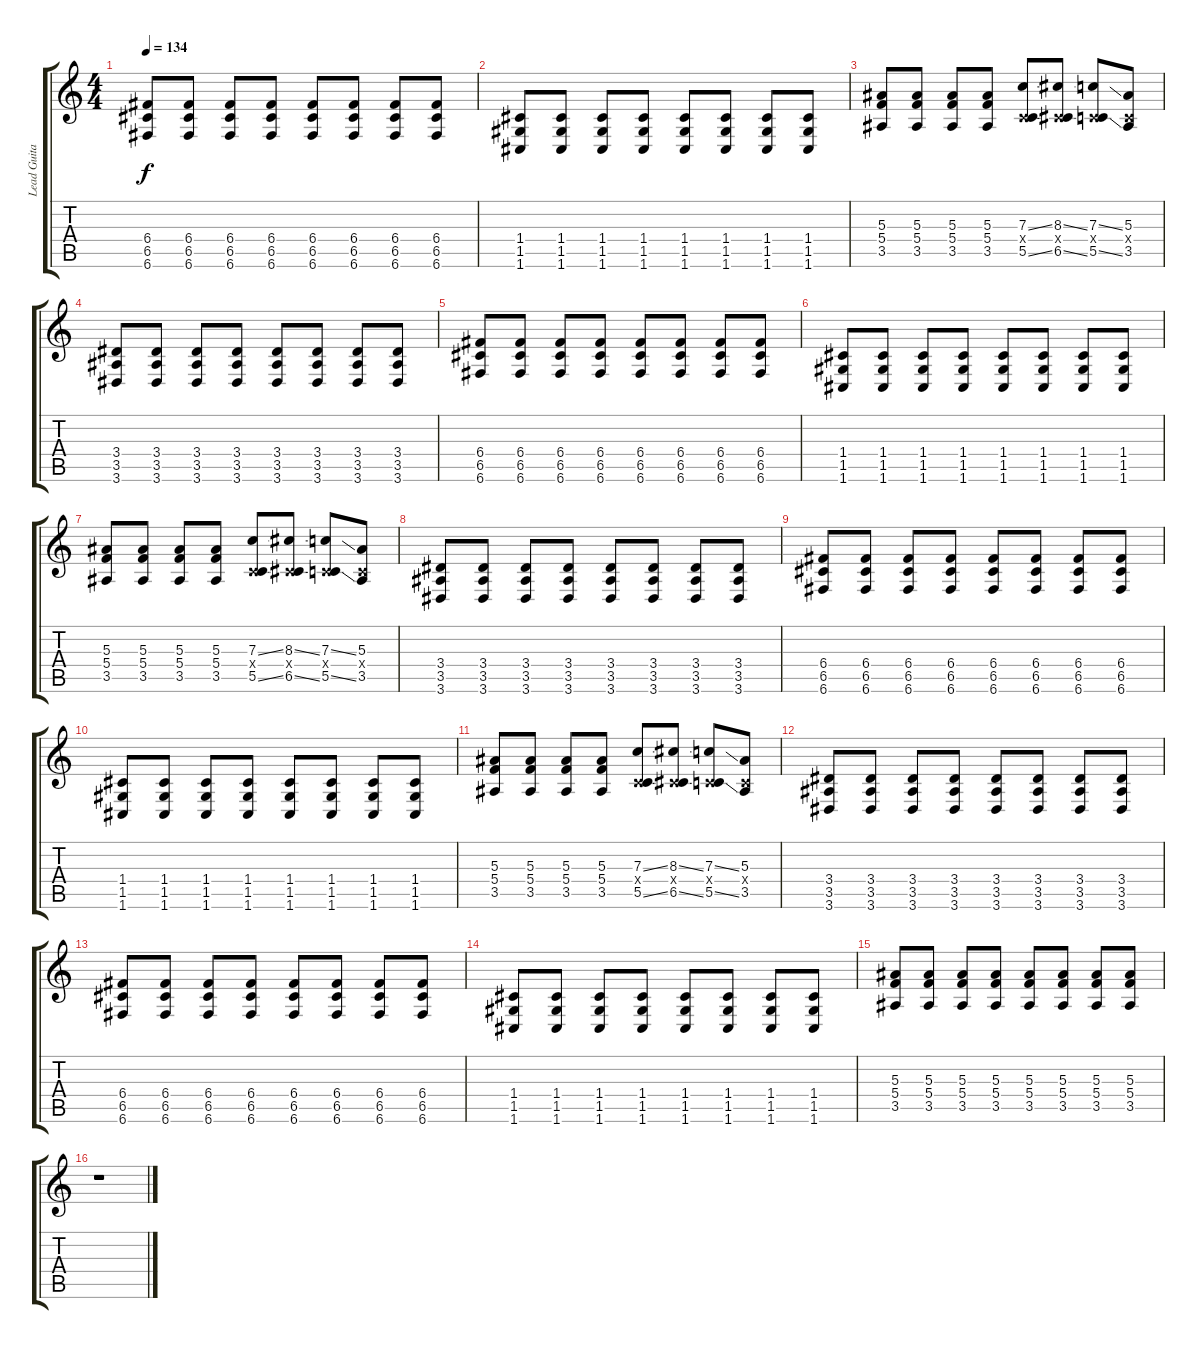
\track ("Lead Guitar" "Lead Guita") {instrument distortionguitar}
\staff {score tabs}
\tuning (D4 A3 F3 C3 G2 C2) {hide}
\ts (4 4)
\tempo 134
\clef g2
\ks c
(6.4 6.5 6.6).8{dy f} (6.4 6.5 6.6).8 (6.4 6.5 6.6).8 (6.4 6.5 6.6).8 (6.4 6.5 6.6).8 (6.4 6.5 6.6).8 (6.4 6.5 6.6).8 (6.4 6.5 6.6).8 |
(1.4 1.5 1.6).8 (1.4 1.5 1.6).8 (1.4 1.5 1.6).8 (1.4 1.5 1.6).8 (1.4 1.5 1.6).8 (1.4 1.5 1.6).8 (1.4 1.5 1.6).8 (1.4 1.5 1.6).8 |
(5.3 5.4 3.5).8 (5.3 5.4 3.5).8 (5.3 5.4 3.5).8 (5.3 5.4 3.5).8 (7.3{ss} 0.4{x} 5.5{ss}).8 (8.3{ss} 0.4{x} 6.5{ss}).8 (7.3{ss} 0.4{x} 5.5{ss}).8 (5.3 0.4{x} 3.5).8 |
(3.4 3.5 3.6).8 (3.4 3.5 3.6).8 (3.4 3.5 3.6).8 (3.4 3.5 3.6).8 (3.4 3.5 3.6).8 (3.4 3.5 3.6).8 (3.4 3.5 3.6).8 (3.4 3.5 3.6).8 |
(6.4 6.5 6.6).8 (6.4 6.5 6.6).8 (6.4 6.5 6.6).8 (6.4 6.5 6.6).8 (6.4 6.5 6.6).8 (6.4 6.5 6.6).8 (6.4 6.5 6.6).8 (6.4 6.5 6.6).8 |
(1.4 1.5 1.6).8 (1.4 1.5 1.6).8 (1.4 1.5 1.6).8 (1.4 1.5 1.6).8 (1.4 1.5 1.6).8 (1.4 1.5 1.6).8 (1.4 1.5 1.6).8 (1.4 1.5 1.6).8 |
(5.3 5.4 3.5).8 (5.3 5.4 3.5).8 (5.3 5.4 3.5).8 (5.3 5.4 3.5).8 (7.3{ss} 0.4{x} 5.5{ss}).8 (8.3{ss} 0.4{x} 6.5{ss}).8 (7.3{ss} 0.4{x} 5.5{ss}).8 (5.3 0.4{x} 3.5).8 |
(3.4 3.5 3.6).8 (3.4 3.5 3.6).8 (3.4 3.5 3.6).8 (3.4 3.5 3.6).8 (3.4 3.5 3.6).8 (3.4 3.5 3.6).8 (3.4 3.5 3.6).8 (3.4 3.5 3.6).8 |
(6.4 6.5 6.6).8 (6.4 6.5 6.6).8 (6.4 6.5 6.6).8 (6.4 6.5 6.6).8 (6.4 6.5 6.6).8 (6.4 6.5 6.6).8 (6.4 6.5 6.6).8 (6.4 6.5 6.6).8 |
(1.4 1.5 1.6).8 (1.4 1.5 1.6).8 (1.4 1.5 1.6).8 (1.4 1.5 1.6).8 (1.4 1.5 1.6).8 (1.4 1.5 1.6).8 (1.4 1.5 1.6).8 (1.4 1.5 1.6).8 |
(5.3 5.4 3.5).8 (5.3 5.4 3.5).8 (5.3 5.4 3.5).8 (5.3 5.4 3.5).8 (7.3{ss} 0.4{x} 5.5{ss}).8 (8.3{ss} 0.4{x} 6.5{ss}).8 (7.3{ss} 0.4{x} 5.5{ss}).8 (5.3 0.4{x} 3.5).8 |
(3.4 3.5 3.6).8 (3.4 3.5 3.6).8 (3.4 3.5 3.6).8 (3.4 3.5 3.6).8 (3.4 3.5 3.6).8 (3.4 3.5 3.6).8 (3.4 3.5 3.6).8 (3.4 3.5 3.6).8 |
(6.4 6.5 6.6).8 (6.4 6.5 6.6).8 (6.4 6.5 6.6).8 (6.4 6.5 6.6).8 (6.4 6.5 6.6).8 (6.4 6.5 6.6).8 (6.4 6.5 6.6).8 (6.4 6.5 6.6).8 |
(1.4 1.5 1.6).8 (1.4 1.5 1.6).8 (1.4 1.5 1.6).8 (1.4 1.5 1.6).8 (1.4 1.5 1.6).8 (1.4 1.5 1.6).8 (1.4 1.5 1.6).8 (1.4 1.5 1.6).8 |
(5.3 5.4 3.5).8 (5.3 5.4 3.5).8 (5.3 5.4 3.5).8 (5.3 5.4 3.5).8 (5.3 5.4 3.5).8 (5.3 5.4 3.5).8 (5.3 5.4 3.5).8 (5.3 5.4 3.5).8 |
r.1
